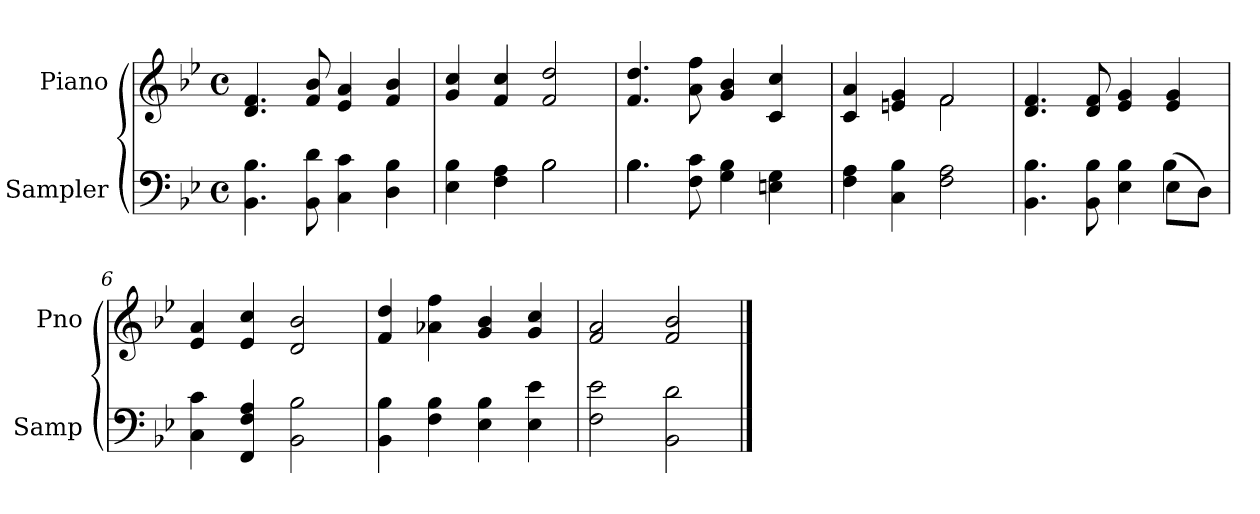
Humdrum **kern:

**kern	**kern
*part2	*part1
*staff2	*staff1
*I"Sampler	*I"Piano
*I'Samp	*I'Pno
*clefF4	*clefG2
*k[b-e-]	*k[b-e-]
*B-:	*B-:
*M4/4	*M4/4
*met(c)	*met(c)
=1	=1
4.BB- 4.B-	4.d 4.f
8BB- 8d	8f 8b-
4C 4c	4e- 4a
4D 4B-	4f 4b-
=2	=2
*^	*
4E- 4B-	2ryy	4g 4cc
4F 4A	.	4f 4cc
2B-\	2B-	2f 2dd
=3	=3	=3
4.B-\	4.B-	4.f 4.dd
8F 8c	2ryy	8a 8ff
4G 4B-	.	4g 4b-
4En 4G	.	4c 4cc
.	8ryy	.
*v	*v	*
=4	=4
*	*^
4F 4A	4c 4a	2ryy
4C 4B-	4en 4g	.
2F 2A	2f/	2f
*	*v	*v
=5	=5
*^	*
4.BB- 4.B-	2.ryy	4.d 4.f
8BB- 8B-	.	8d 8f
4E- 4B-	.	4e- 4g
(8E-\L	4B-	4e- 4g
8D\J)	.	.
*v	*v	*
=6	=6
4C 4c	4e- 4a
4FF 4F 4A	4e- 4cc
2BB- 2B-	2d 2b-
=7	=7
4BB- 4B-	4f 4dd
4F 4B-	4a-X 4ff
4E- 4B-	4g 4b-
4E- 4e-	4g 4cc
=8	=8
2F 2e-	2f 2a
2BB- 2d	2f 2b-
==	==
*-	*-
